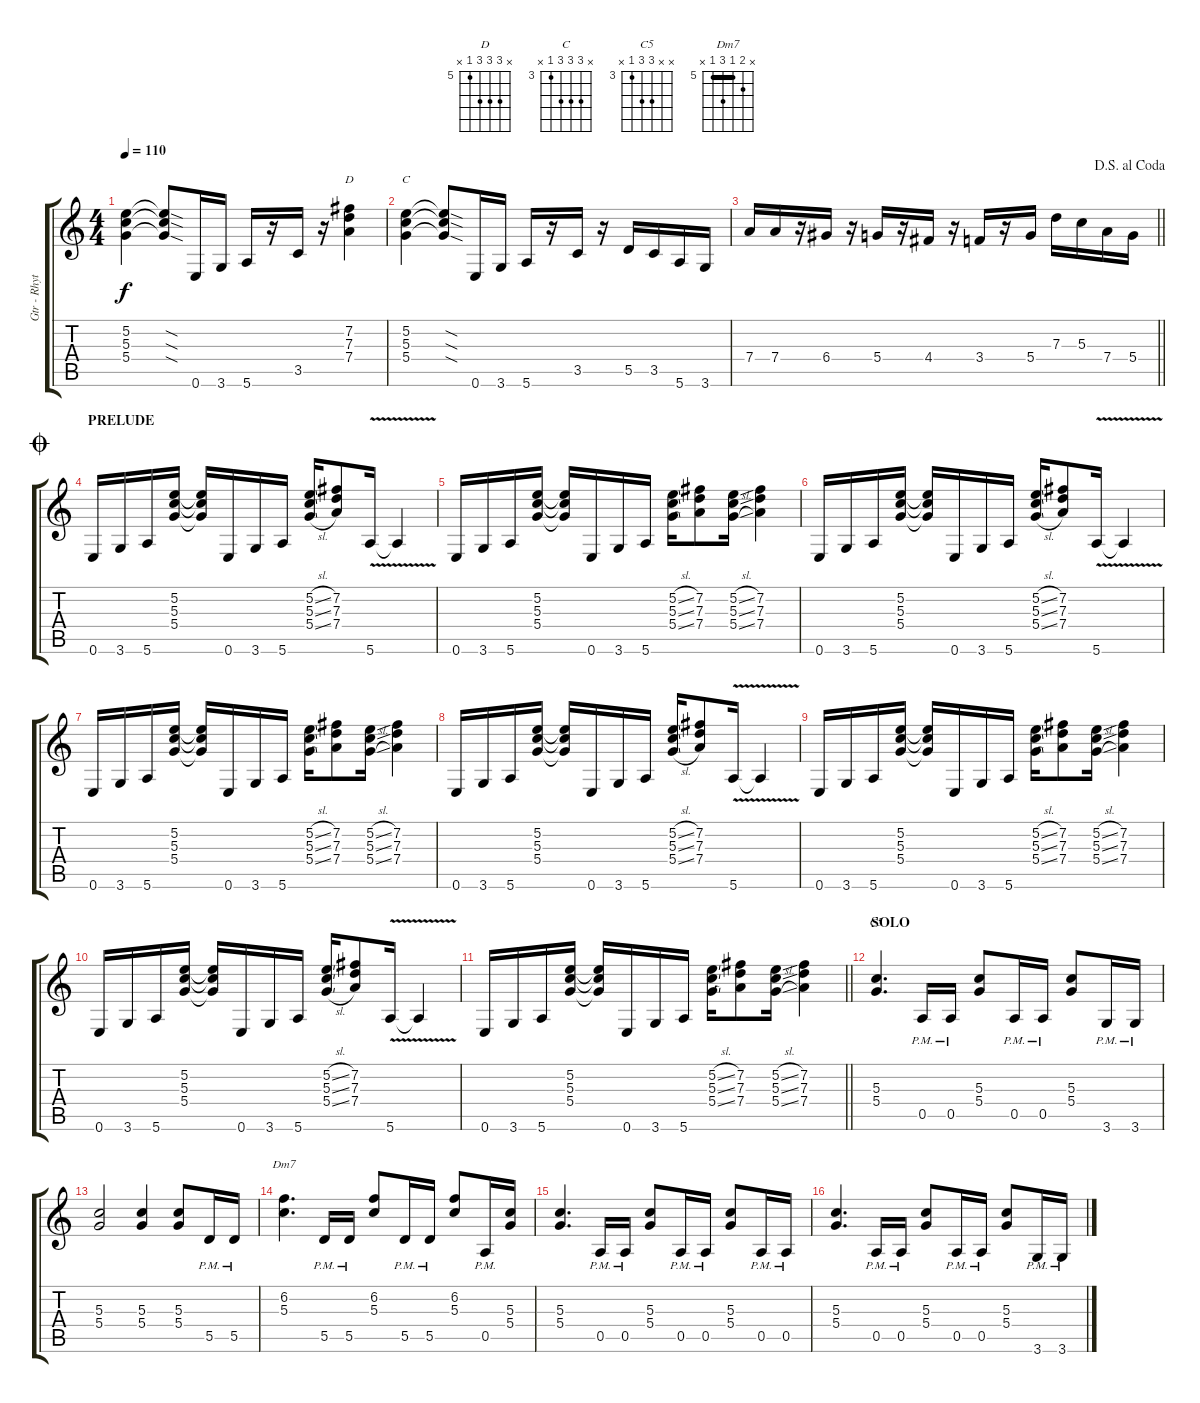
\track ("Gtr - Rhythm" "Gtr - Rhyt") {instrument overdrivenguitar}
\staff {score tabs}
\tuning (E4 B3 G3 D3 A2 E2) {hide}
\chord ("D" x 7 7 7 5 x) {firstfret 5}
\chord ("C" x 5 5 5 3 x) {firstfret 3}
\chord ("C5" x x 5 5 3 x) {firstfret 3}
\chord ("Dm7" x 6 5 7 5 x) {firstfret 5 barre 5}
\ts (4 4)
\tempo 110
\clef g2
\ks aminor
(5.2{t} 5.3{t} 5.4{t}).4{dy f} (5.2{sod t} 5.3{sod t} 5.4{sod t}).8 0.6.16 3.6.16 5.6.16 r.16 3.5.16 r.16 (7.2 7.3 7.4).4{ch "D"} |
(5.2 5.3 5.4).4{ch "C"} (5.2{sod t} 5.3{sod t} 5.4{sod t}).8 0.6.16 3.6.16 5.6.16 r.16 3.5.16 r.16 5.5.16 3.5.16 5.6.16 3.6.16 |
\jump dalsegnoalcoda
\barLineRight lightlight
7.4.16 7.4.16 r.16 6.4.16 r.16 5.4.16 r.16 4.4.16 r.16 3.4.16 r.16 5.4.16 7.3.16 5.3.16 7.4.16 5.4.16 |
\section ("" "PRELUDE")
\jump coda
0.6.16 3.6.16 5.6.16 (5.2 5.3 5.4).16 (5.2{t} 5.3{t} 5.4{t}).16 0.6.16 3.6.16 5.6.16 (5.2{sl} 5.3{sl} 5.4{sl}).16 (7.2 7.3 7.4).8 5.6{v}.16 5.6{t}.4 |
0.6.16 3.6.16 5.6.16 (5.2 5.3 5.4).16 (5.2{t} 5.3{t} 5.4{t}).16 0.6.16 3.6.16 5.6.16 (5.2{sl} 5.3{sl} 5.4{sl}).16 (7.2 7.3 7.4).8 (5.2{sl} 5.3{sl} 5.4{sl}).16 (7.2 7.3 7.4).4 |
0.6.16 3.6.16 5.6.16 (5.2 5.3 5.4).16 (5.2{t} 5.3{t} 5.4{t}).16 0.6.16 3.6.16 5.6.16 (5.2{sl} 5.3{sl} 5.4{sl}).16 (7.2 7.3 7.4).8 5.6{v}.16 5.6{t}.4 |
0.6.16 3.6.16 5.6.16 (5.2 5.3 5.4).16 (5.2{t} 5.3{t} 5.4{t}).16 0.6.16 3.6.16 5.6.16 (5.2{sl} 5.3{sl} 5.4{sl}).16 (7.2 7.3 7.4).8 (5.2{sl} 5.3{sl} 5.4{sl}).16 (7.2 7.3 7.4).4 |
0.6.16 3.6.16 5.6.16 (5.2 5.3 5.4).16 (5.2{t} 5.3{t} 5.4{t}).16 0.6.16 3.6.16 5.6.16 (5.2{sl} 5.3{sl} 5.4{sl}).16 (7.2 7.3 7.4).8 5.6{v}.16 5.6{t}.4 |
0.6.16 3.6.16 5.6.16 (5.2 5.3 5.4).16 (5.2{t} 5.3{t} 5.4{t}).16 0.6.16 3.6.16 5.6.16 (5.2{sl} 5.3{sl} 5.4{sl}).16 (7.2 7.3 7.4).8 (5.2{sl} 5.3{sl} 5.4{sl}).16 (7.2 7.3 7.4).4 |
0.6.16 3.6.16 5.6.16 (5.2 5.3 5.4).16 (5.2{t} 5.3{t} 5.4{t}).16 0.6.16 3.6.16 5.6.16 (5.2{sl} 5.3{sl} 5.4{sl}).16 (7.2 7.3 7.4).8 5.6{v}.16 5.6{t}.4 |
\barLineRight lightlight
0.6.16 3.6.16 5.6.16 (5.2 5.3 5.4).16 (5.2{t} 5.3{t} 5.4{t}).16 0.6.16 3.6.16 5.6.16 (5.2{sl} 5.3{sl} 5.4{sl}).16 (7.2 7.3 7.4).8 (5.2{sl} 5.3{sl} 5.4{sl}).16 (7.2 7.3 7.4).4 |
\section ("" "SOLO")
(5.3 5.4).4{d ch "C5"} 0.5{pm}.16 0.5{pm}.16 (5.3 5.4).8 0.5{pm}.16 0.5{pm}.16 (5.3 5.4).8 3.6{pm}.16 3.6{pm}.16 |
(5.3 5.4).2 (5.3 5.4).4 (5.3 5.4).8 5.5{pm}.16 5.5{pm}.16 |
(6.2 5.3).4{d ch "Dm7"} 5.5{pm}.16 5.5{pm}.16 (6.2 5.3).8 5.5{pm}.16 5.5{pm}.16 (6.2 5.3).8 0.5{pm}.16 (5.3 5.4).16 |
(5.3 5.4).4{d} 0.5{pm}.16 0.5{pm}.16 (5.3 5.4).8 0.5{pm}.16 0.5{pm}.16 (5.3 5.4).8 0.5{pm}.16 0.5{pm}.16 |
(5.3 5.4).4{d} 0.5{pm}.16 0.5{pm}.16 (5.3 5.4).8 0.5{pm}.16 0.5{pm}.16 (5.3 5.4).8 3.6{pm}.16 3.6{pm}.16
